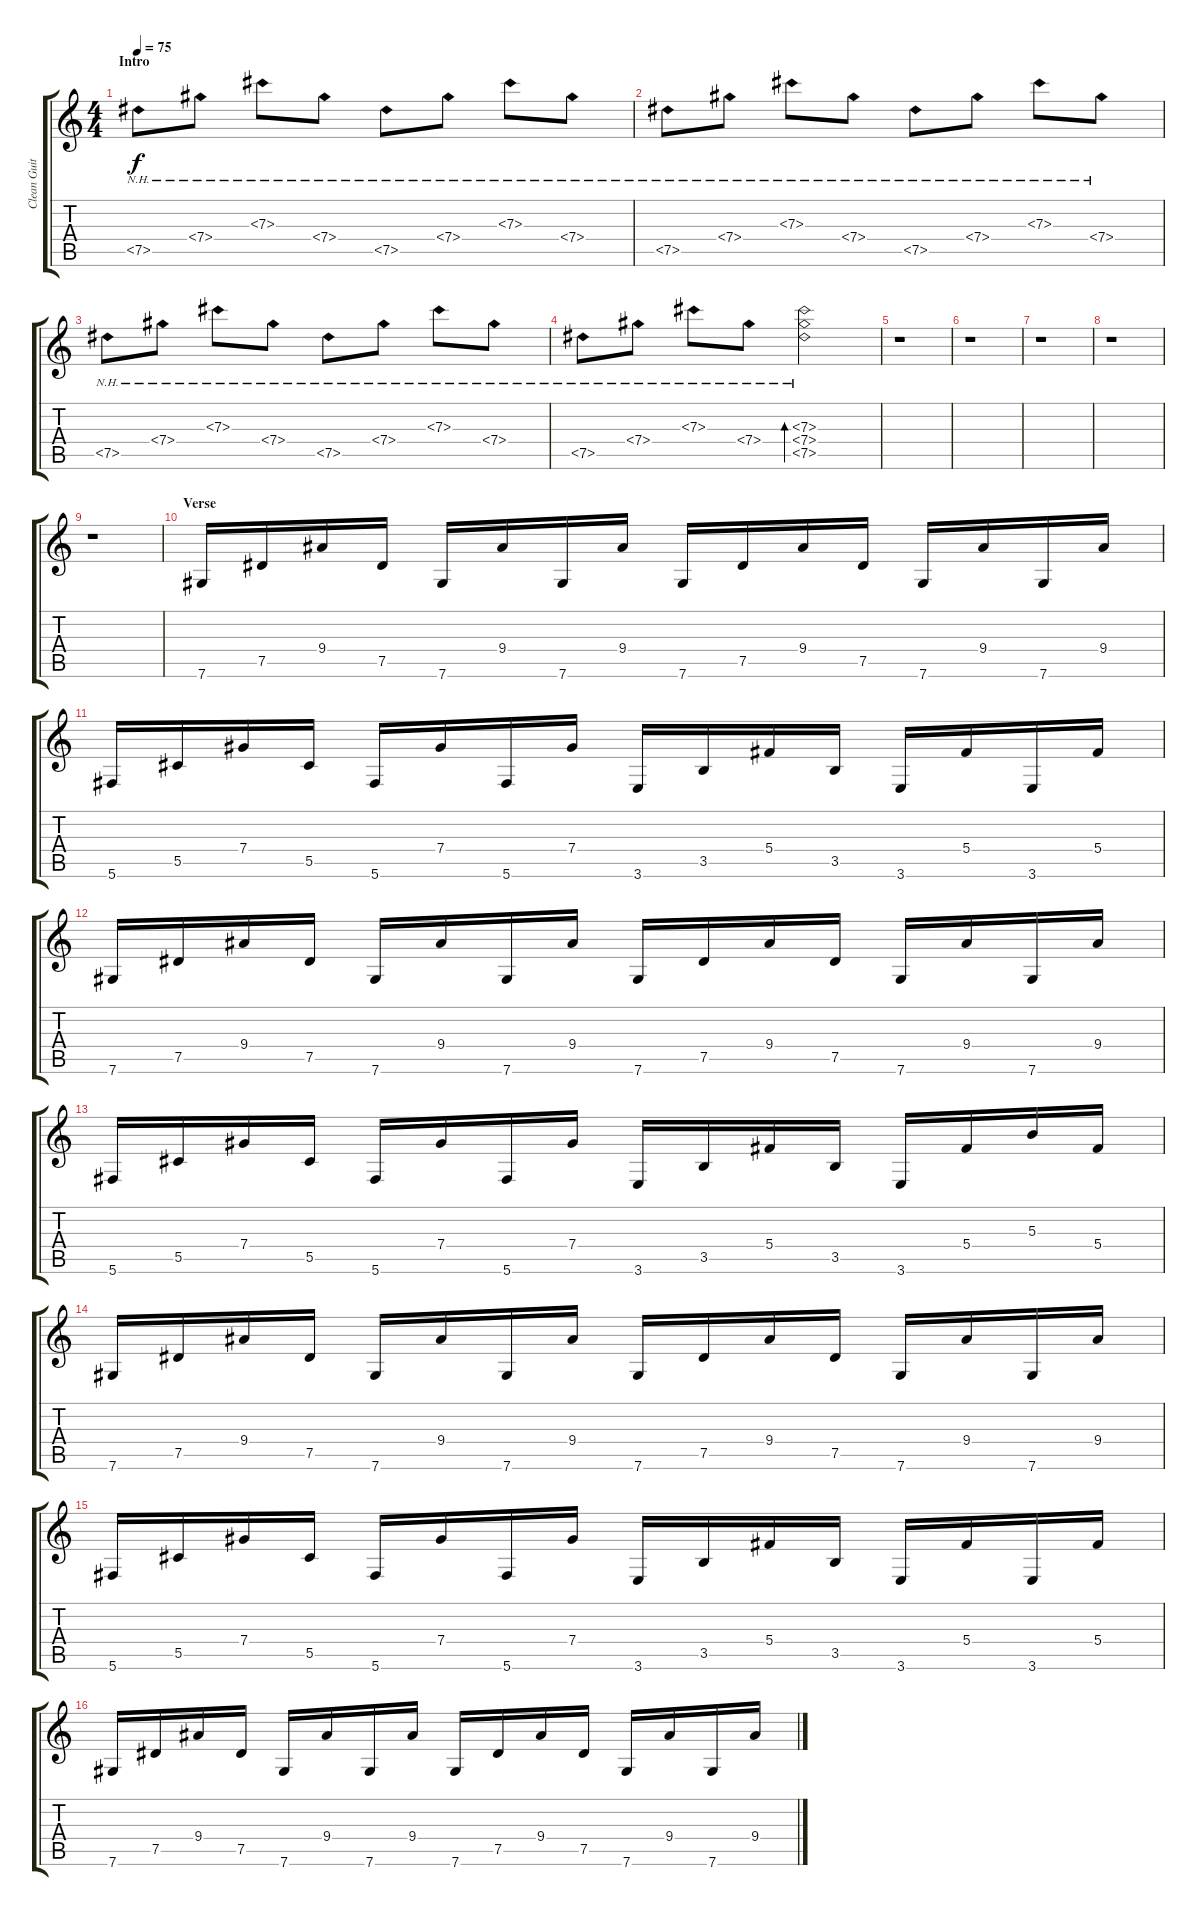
\track ("Clean Guitar 1" "Clean Guit") {instrument electricguitarclean}
\staff {score tabs}
\tuning (Eb4 Bb3 Gb3 Db3 Ab2 Db2) {hide}
\ts (4 4)
\section ("" "Intro")
\tempo 75
\clef g2
\ks c
7.5{nh}.8{dy f instrument electricguitarclean} 7.4{nh}.8 7.3{nh}.8 7.4{nh}.8 7.5{nh}.8 7.4{nh}.8 7.3{nh}.8 7.4{nh}.8 |
7.5{nh}.8 7.4{nh}.8 7.3{nh}.8 7.4{nh}.8 7.5{nh}.8 7.4{nh}.8 7.3{nh}.8 7.4{nh}.8 |
7.5{nh}.8 7.4{nh}.8 7.3{nh}.8 7.4{nh}.8 7.5{nh}.8 7.4{nh}.8 7.3{nh}.8 7.4{nh}.8 |
7.5{nh}.8 7.4{nh}.8 7.3{nh}.8 7.4{nh}.8 (7.3{nh} 7.4{nh} 7.5{nh}).2{bd 240} |
r.1 |
r.1 |
r.1 |
r.1 |
r.1 |
\section ("" "Verse")
7.6.16 7.5.16 9.4.16 7.5.16 7.6.16 9.4.16 7.6.16 9.4.16 7.6.16 7.5.16 9.4.16 7.5.16 7.6.16 9.4.16 7.6.16 9.4.16 |
5.6.16 5.5.16 7.4.16 5.5.16 5.6.16 7.4.16 5.6.16 7.4.16 3.6.16 3.5.16 5.4.16 3.5.16 3.6.16 5.4.16 3.6.16 5.4.16 |
7.6.16 7.5.16 9.4.16 7.5.16 7.6.16 9.4.16 7.6.16 9.4.16 7.6.16 7.5.16 9.4.16 7.5.16 7.6.16 9.4.16 7.6.16 9.4.16 |
5.6.16 5.5.16 7.4.16 5.5.16 5.6.16 7.4.16 5.6.16 7.4.16 3.6.16 3.5.16 5.4.16 3.5.16 3.6.16 5.4.16 5.3.16 5.4.16 |
7.6.16 7.5.16 9.4.16 7.5.16 7.6.16 9.4.16 7.6.16 9.4.16 7.6.16 7.5.16 9.4.16 7.5.16 7.6.16 9.4.16 7.6.16 9.4.16 |
5.6.16 5.5.16 7.4.16 5.5.16 5.6.16 7.4.16 5.6.16 7.4.16 3.6.16 3.5.16 5.4.16 3.5.16 3.6.16 5.4.16 3.6.16 5.4.16 |
7.6.16 7.5.16 9.4.16 7.5.16 7.6.16 9.4.16 7.6.16 9.4.16 7.6.16 7.5.16 9.4.16 7.5.16 7.6.16 9.4.16 7.6.16 9.4.16
